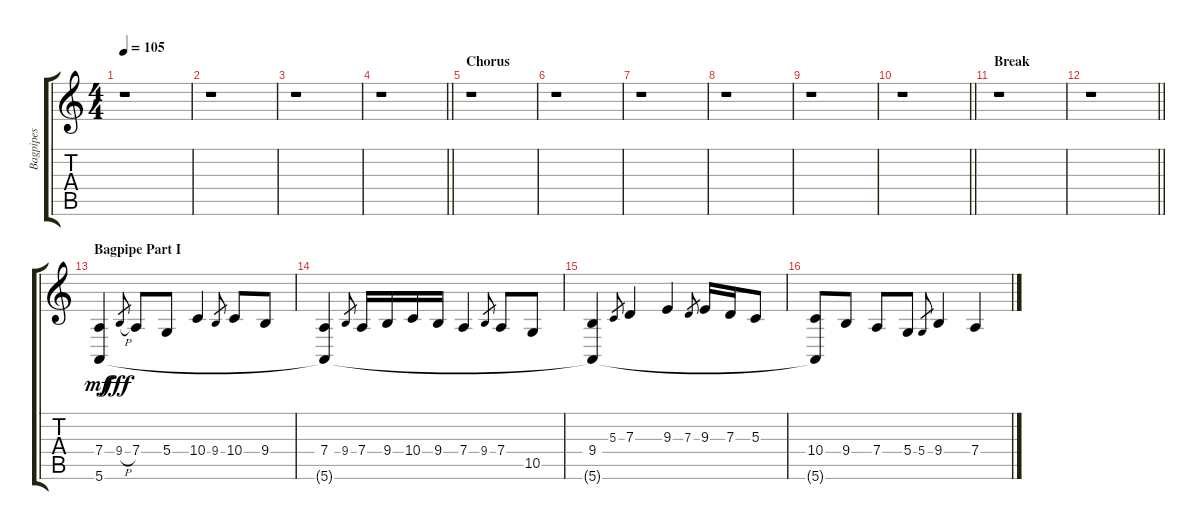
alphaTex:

\track ("Bagpipes" "Bagpipes") {instrument bagpipe}
\staff {score tabs}
\tuning (E4 B3 G3 D3 A2 E2) {hide}
\ts (4 4)
\tempo 105
\clef g2
\ks c
r.1{dy fff} |
r.1 |
r.1 |
\barLineRight lightlight
r.1 |
\section ("" "Chorus")
r.1 |
r.1 |
r.1 |
r.1 |
r.1 |
\barLineRight lightlight
r.1 |
\section ("" "Break")
r.1 |
\barLineRight lightlight
r.1 |
\section ("" "Bagpipe Part I")
(7.4 5.6).4{dy mf} 9.4{h}.8{gr dy fff} 7.4.8 5.4.8 10.4.4 9.4.8{gr} 10.4.8 9.4.8 |
(7.4 5.6{t}).4 9.4.8{gr} 7.4.16 9.4.16 10.4.16 9.4.16 7.4.4 9.4.8{gr} 7.4.8 10.5.8 |
(9.4 5.6{t}).4 5.3.8{gr} 7.3.4 9.3.4 7.3.8{gr} 9.3.16 7.3.16 5.3.8 |
(10.4 5.6{t}).8 9.4.8 7.4.8 5.4.8 5.4.8{gr} 9.4.4 7.4.4
